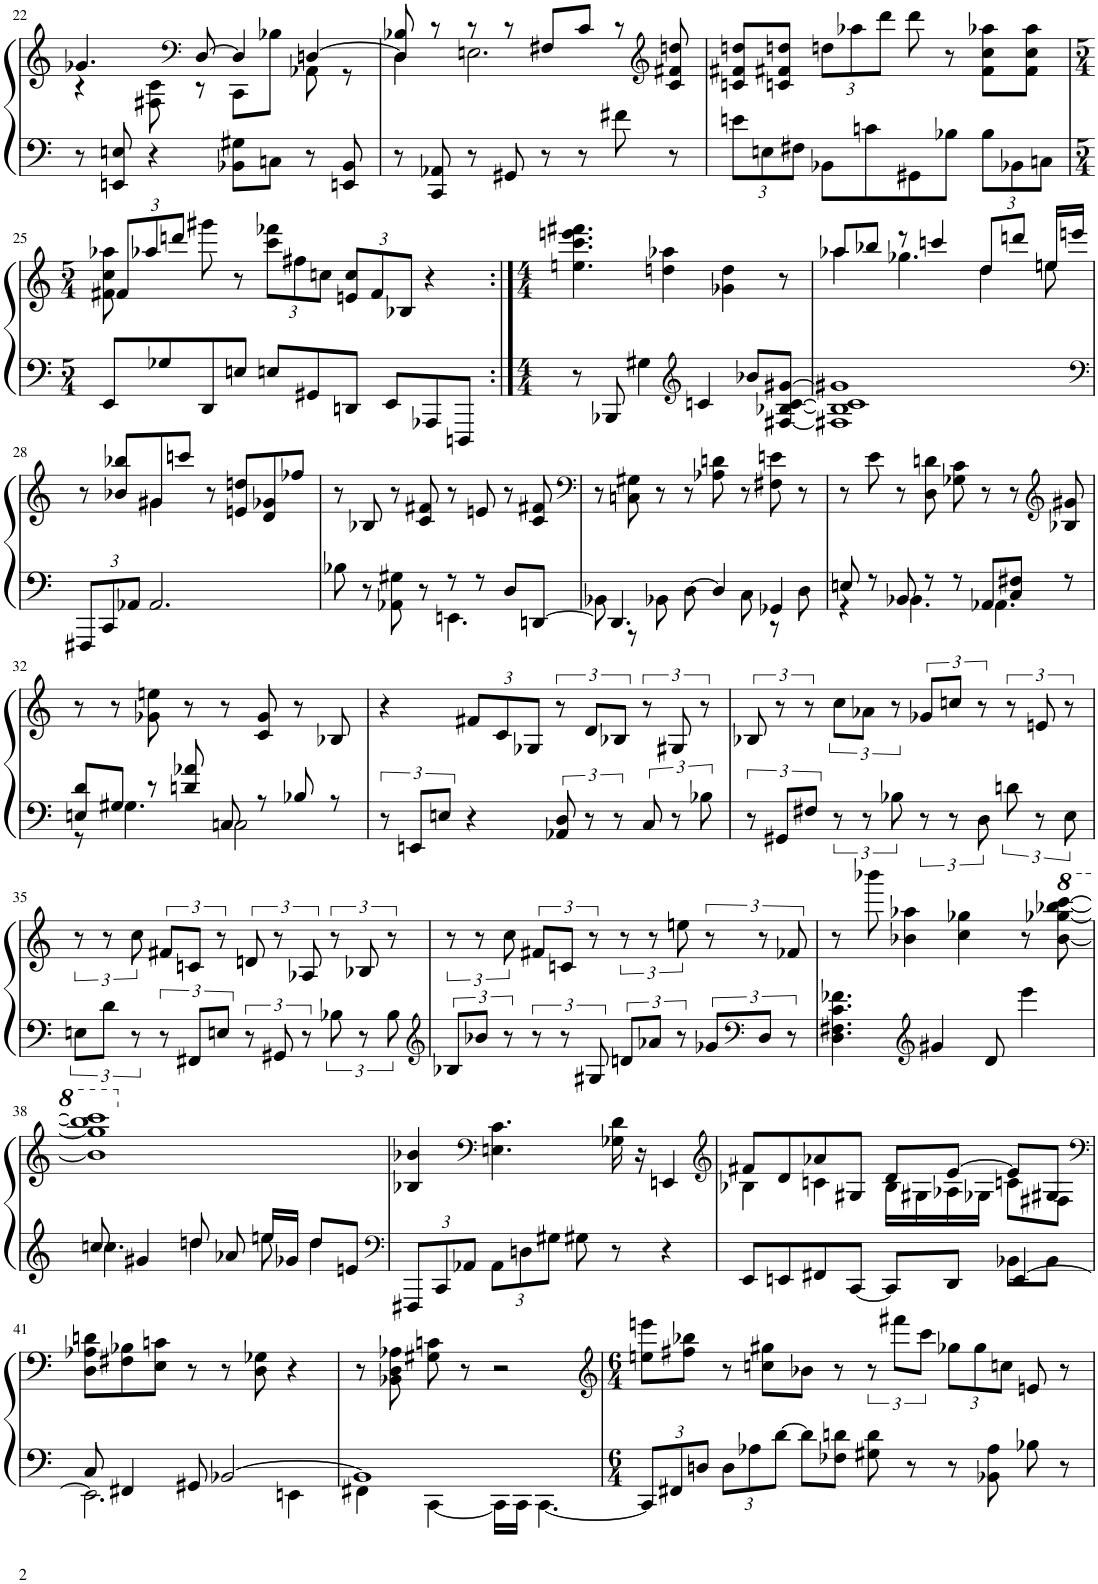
**kern	**kern
*part1	*part1
*staff2	*staff1
*I"Piano	*
*I'Pno.	*
!!LO:PB:g=z
*clefF4	*clefG2
*k[]	*k[]
*M2/2	*M2/2
=22	=22
*	*^
8r	4.g-X/	4r
8EEn/ 8En/	.	.
4r	.	8F#X\ 8c\
*	*clefF4	*
.	[8D/	8r
8BB-X\ 8G#X\L	4D/]	8CC\L
8Cn\J	.	8B-X\J
8r	[4Dn/	8AA-X\
8EEn/ 8BB-/	.	8r
=23	=23	=23
8r	8D/ 8B-X/	4D\]
8CC/ 8AA-X/	8r	.
8r	8r	2.En\
8GG#X/	8r	.
8r	8F#X/L	.
8r	8c/J	.
8f#X\	8r	.
*	*clefG2	*
8r	8c/ 8f#X/ 8ddn/	.
*	*v	*v
=24	=24
*Xbrackettup	*
12en\L	8cn/ 8f#X/ 8ddn/L
12En\	.
.	8cn/ 8f#X/ 8ddn/J
12F#X\J	.
*	*Xbrackettup
8BB-X\L	12ddn\L
.	12aa-X\
8cn\	.
.	12ddd\J
8GG#X\	8ddd\
8B-X\J	8r
12B-\L	8f#\ 8cc\ 8aa-X\L
12BB-X\	.
.	8f#\ 8cc\ 8aa-\J
12Cn\J	.
!!LO:LB:g=z
=25	=25
*M5/4	*M5/4
*	*^
8EE/L	12f#X/L	8f#X\ 8cc\ 8aa-X\
.	12aa-X/	.
8G-X/	.	1ryy
.	12dddn/J	.
8DD/	8ggg#X\	.
8En/J	8r	.
8En/L	12ccc\ 12fff-X\L	.
.	12ff#X\	.
8GG#X/	.	.
.	12ccn\J	.
8DDn/J	12en/ 12cc/L	.
.	12f#/	.
8EE/L	.	.
.	12B-X/J	.
8AAA-X/	4r	.
8DDDn/J	.	8ryy
*	*v	*v
=26:|!	=26:|!
*M4/4	*M4/4
8r	4.een\ 4.ccc\ 4.eeen\ 4.fff#X\
8BBB-X/	.
4G#X\	.
.	4ddn\ 4aa-X\
*clefG2	*
4cn/	.
.	4g-X\ 4dd\
8b-X/L	.
[8F#X/ [8B-X/ [8c/ [8g#X/J	8r
=27	=27
*	*^
1F#X] 1B-] 1c] 1g#X]	8aa-X/L	4aa-\
.	8bb-X/J	.
.	8r	4.gg-X\
.	4cccn/	.
.	8dd/L	4dd\
.	8dddn/J	.
.	16een/LL	8ee\
.	16eeen/JJ	.
!!LO:LB:g=z	!!
=28	=28	=28
*clefF4	*	*
12FFF#X/L	8r	4ryy
12CC/	.	.
.	8b-X/ 8bb-X/L	.
12AA-X/J	.	.
2.AA-/	8g#X/	4g#\
.	8cccn/J	.
.	8r	2ryy
.	8en/ 8ddn/L	.
.	8d/ 8g-X/	.
.	8ff-X/J	.
*	*v	*v
=29	=29
*^	*
8B-X\	2ryy	8r
8r	.	8B-X/
8AA-X\ 8G#X\	.	8r
8r	.	8c/ 8f#X/
8r	4.EEn\	8r
8r	.	8en/
8D/L	.	8r
[8DDn/J	8ryy	8c/ 8f#X/
=30	=30	=30
*	*	*clefF4
4.DD/]	8BB-X\	8r
.	8r	8Cn\ 8G#X\
.	8BB-X\	8r
[8D\	4ryy	8r
4D/]	.	8A-X\ 8dn\
.	8C\	8r
4GG-X/	8r	8F#X\ 8en\
.	8D\	8r
=31	=31	=31
8En/	4r	8r
8r	.	8e\
8BB-X/	4.BB-\	8r
8r	.	8D\ 8dn\
8r	.	8G-X\ 8c\
8AA-X/L	4.AA-\	8r
8C/ 8F#X/J	.	8r
*	*	*clefG2
8r	.	8B-X/ 8g#X/
!!LO:LB:g=z
=32	=32	=32
8En/ 8d/L	8r	8r
8G#X/J	4.G#\	8r
8r	.	8g-X\ 8een\
8dn/ 8a-X/	.	8r
8Cn/	2C\	8r
8r	.	8c/ 8g-/
8B-X/	.	8r
8r	.	8B-X/
*v	*v	*
=33	=33
*brackettup	*
12r	4r
12EEn/L	.
12En/J	.
4r	12f#X/L
.	12c/
.	12G-X/J
*	*brackettup
12AA-X/ 12D/	12r
12r	12d/L
12r	12B-X/J
12C/	12r
12r	12G#X/
12B-X\	12r
=34	=34
12r	12B-X/
12GG#X/L	12r
12F#X/J	12r
12r	12cc\L
12r	12a-X\J
12B-X\	12r
12r	12g-X/L
12r	12ccn/J
12D\	12r
12dn\	12r
12r	12en/
12E\	12r
!!LO:LB:g=z
=35	=35
12En\L	12r
12d\J	12r
12r	12cc\
12r	12f#X/L
12FF#X/L	12cn/J
12En/J	12r
12r	12dn/
12GG#X/	12r
12r	12A-X/
12B-X\	12r
12r	12B-X/
12B-\	12r
=36	=36
*clefG2	*
12B-X/L	12r
12b-X/J	12r
4r	12cc\
.	12f#X/L
.	12cn/J
12G#X/	4r
12dn/L	.
12a-X/J	.
12r	12een\
12g-X/L	12r
*clefF4	*
12D/J	12r
12r	12f-X/
=37	=37
4.D\ 4.F#X\ 4.c\ 4.f-X\	8r
.	8bbb-X\
.	4b-X\ 4aa-X\
*clefG2	*
4g#X/	.
.	4cc\ 4gg-X\
8d/	.
4eee\	8r
*	*8va
.	[8bb-\ [8ggg-X\ [8bbb-X\ [8cccc\
!!LO:LB:g=z
=38	=38
*^	*
8ccn/	4.ccn\	1bb-] 1ggg-] 1bbb-] 1cccc]
4g#X/	.	.
8ddn/	4dd\	.
8a-X/	.	.
16een/LL	8ee\	.
16g-X/JJ	.	.
8dd/L	4dd\	.
8en/J	.	.
*v	*v	*
=39	=39
*clefF4	*
*Xbrackettup	*
*	*X8va
12FFF#X/L	4B-X/ 4b-X/
12CC/	.
12AA-X/J	.
*	*clefF4
12AA-\L	4.En\ 4.c\
12Dn\	.
12G#X\J	.
8G#X\	.
8r	16G-X\ 16d\
.	16r
4r	4EEn/
=40	=40
*	*clefG2
*^	*^
8EE/L	2.ryy	8f#X/L	4B-X\
8EEn/	.	8d/	.
8FF#X/	.	8a-X/	4cn\
[8CC/J	.	8G#X/J	.
8CC/L]	.	8d/L	16B-\LL
.	.	.	16G#X\
8DD/J	.	[8e/J	16A-X\
.	.	.	16G-X\JJ
[4EE/	8BB-X\L	8e/L]	8cn\L
.	8BB-\J	8G#X/J	8F#X\J
*	*	*v	*v
!!LO:LB:g=z
=41	=41	=41
*	*	*clefF4
8C/	2.EE\]	8D\ 8A-X\ 8dn\L
4FF#X/	.	8F#X\ 8B-X\
.	.	8E\ 8cn\J
8GG#X/	.	8r
[2BB-X/	.	8r
.	.	8D\ 8G-X\
.	4EEn\	4r
=42	=42	=42
1BB-]	4FF#X\	8r
.	.	8BB-X\ 8D\ 8A-X\
.	[4CC\	8G#X\ 8cn\
.	.	8r
.	16CC\LL]	2r
.	16CC\JJ	.
.	[4.CC\	.
*v	*v	*
=43	=43
*	*clefG2
*M6/4	*M6/4
12CC/L]	8een\ 8eeen\L
12FF#X/	.
.	8ff#X\ 8bb-X\J
12Dn/J	.
12D\L	8r
12A-X\	.
.	8ccn\ 8gg#X\L
[12d\J	.
8d\L]	8b-X\J
8F-X\ 8dn\J	8r
8G#X\ 8d\	12r
.	12fff#X\L
8r	.
.	12ccc\J
*	*Xbrackettup
8r	12gg-X\L
.	12gg-\
8BB-X\ 8A-\	.
.	12ccn\J
8B-X\	8en/
8r	8r
=	=
*-	*-
